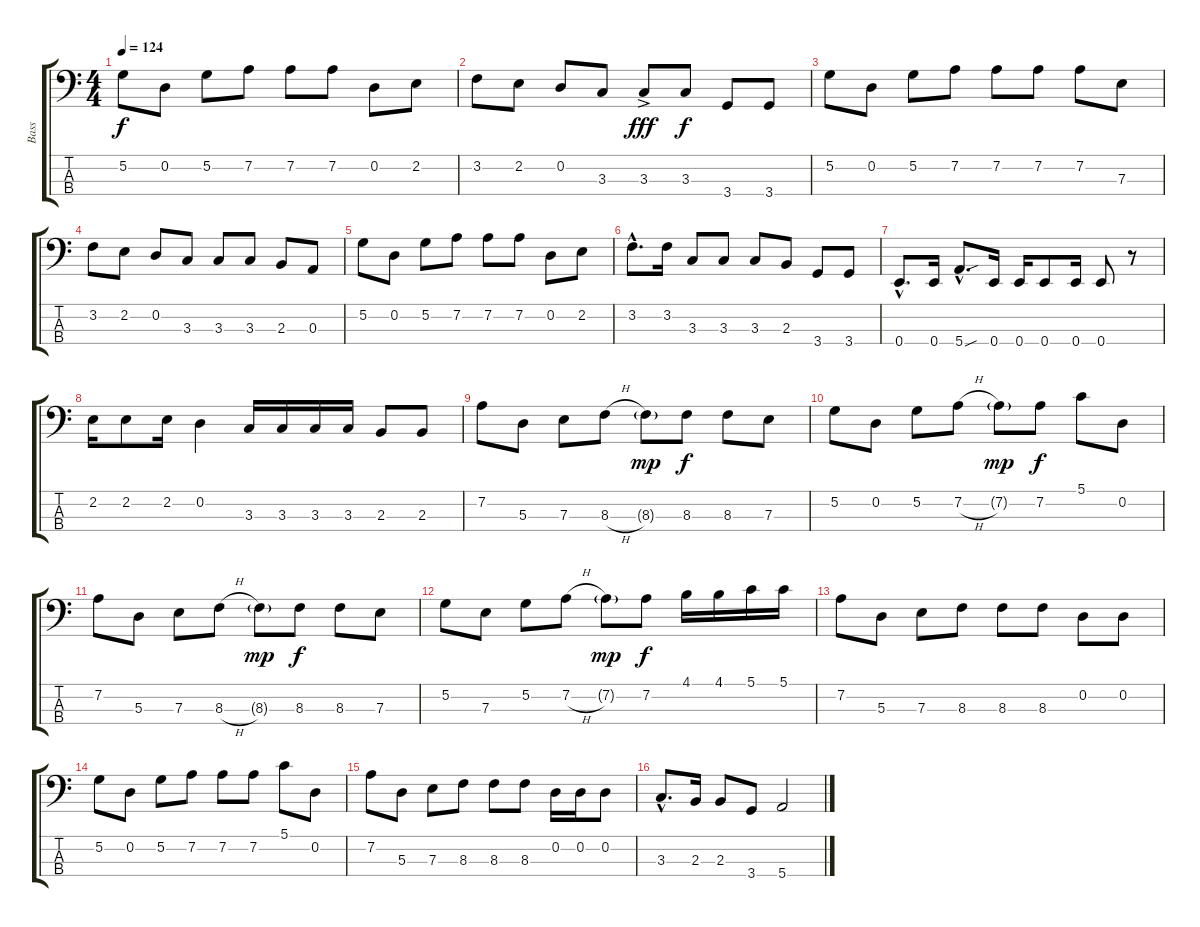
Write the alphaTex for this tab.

\track ("Bass" "Bass") {instrument electricbasspick}
\staff {score tabs}
\tuning (G2 D2 A1 E1) {hide}
\ts (4 4)
\tempo 124
\clef f4
\ks c
5.2.8{dy f} 0.2.8 5.2.8 7.2.8 7.2.8 7.2.8 0.2.8 2.2.8 |
3.2.8 2.2.8 0.2.8 3.3.8 3.3{ac}.8{dy fff} 3.3.8{dy f} 3.4.8 3.4.8 |
5.2.8 0.2.8 5.2.8 7.2.8 7.2.8 7.2.8 7.2.8 7.3.8 |
3.2.8 2.2.8 0.2.8 3.3.8 3.3.8 3.3.8 2.3.8 0.3.8 |
5.2.8 0.2.8 5.2.8 7.2.8 7.2.8 7.2.8 0.2.8 2.2.8 |
3.2{hac}.8{d} 3.2.16 3.3.8 3.3.8 3.3.8 2.3.8 3.4.8 3.4.8 |
0.4{hac}.8{d} 0.4.16 5.4{sou hac}.8{d} 0.4.16 0.4.16 0.4.8 0.4.16 0.4.8 r.8 |
2.2.16 2.2.8 2.2.16 0.2.4 3.3.16 3.3.16 3.3.16 3.3.16 2.3.8 2.3.8 |
7.2.8 5.3.8 7.3.8 8.3{h}.8 8.3{g}.8{dy mp} 8.3.8{dy f} 8.3.8 7.3.8 |
5.2.8 0.2.8 5.2.8 7.2{h}.8 7.2{g}.8{dy mp} 7.2.8{dy f} 5.1.8 0.2.8 |
7.2.8 5.3.8 7.3.8 8.3{h}.8 8.3{g}.8{dy mp} 8.3.8{dy f} 8.3.8 7.3.8 |
5.2.8 7.3.8 5.2.8 7.2{h}.8 7.2{g}.8{dy mp} 7.2.8{dy f} 4.1.16 4.1.16 5.1.16 5.1.16 |
7.2.8 5.3.8 7.3.8 8.3.8 8.3.8 8.3.8 0.2.8 0.2.8 |
5.2.8 0.2.8 5.2.8 7.2.8 7.2.8 7.2.8 5.1.8 0.2.8 |
7.2.8 5.3.8 7.3.8 8.3.8 8.3.8 8.3.8 0.2.16 0.2.16 0.2.8 |
3.3{hac}.8{d} 2.3.16 2.3.8 3.4.8 5.4.2
